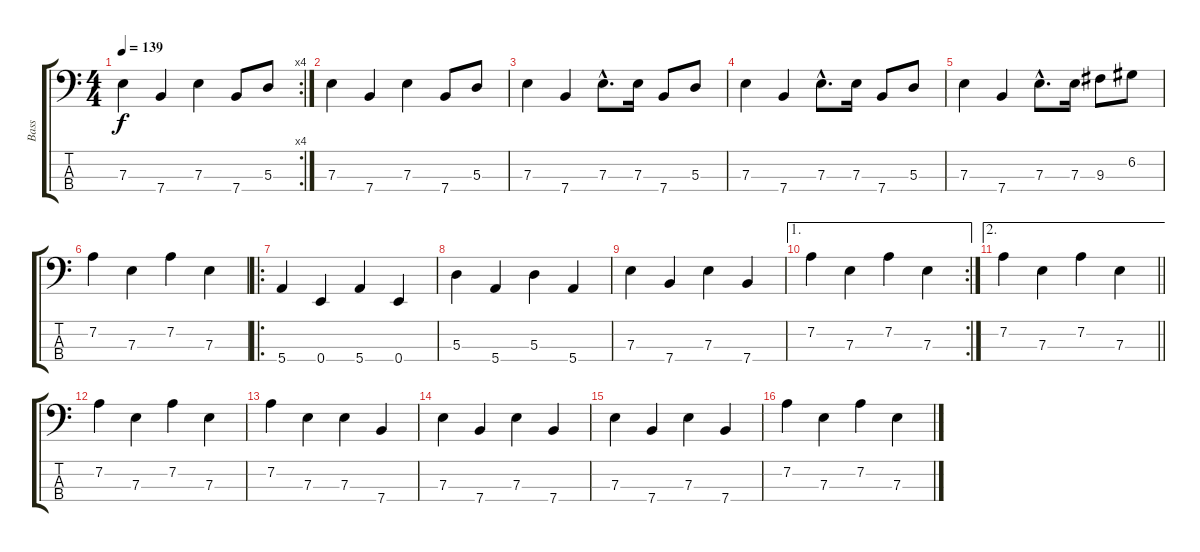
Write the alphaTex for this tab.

\track ("Bass" "Bass") {instrument electricbassfinger}
\staff {score tabs}
\tuning (G2 D2 A1 E1) {hide}
\rc 4
\ts (4 4)
\tempo 139
\clef f4
\ks c
7.3.4{dy f instrument electricbassfinger} 7.4.4 7.3.4 7.4.8 5.3.8 |
7.3.4 7.4.4 7.3.4 7.4.8 5.3.8 |
7.3.4 7.4.4 7.3{hac}.8{d} 7.3.16 7.4.8 5.3.8 |
7.3.4 7.4.4 7.3{hac}.8{d} 7.3.16 7.4.8 5.3.8 |
7.3.4 7.4.4 7.3{hac}.8{d} 7.3.16 9.3.8 6.2.8 |
7.2.4 7.3.4 7.2.4 7.3.4 |
\ro
5.4.4 0.4.4 5.4.4 0.4.4 |
5.3.4 5.4.4 5.3.4 5.4.4 |
7.3.4 7.4.4 7.3.4 7.4.4 |
\ae 1
\rc 2
7.2.4 7.3.4 7.2.4 7.3.4 |
\ae 2
\barLineRight lightlight
7.2.4 7.3.4 7.2.4 7.3.4 |
7.2.4 7.3.4 7.2.4 7.3.4 |
7.2.4 7.3.4 7.3.4 7.4.4 |
7.3.4 7.4.4 7.3.4 7.4.4 |
7.3.4 7.4.4 7.3.4 7.4.4 |
7.2.4 7.3.4 7.2.4 7.3.4
